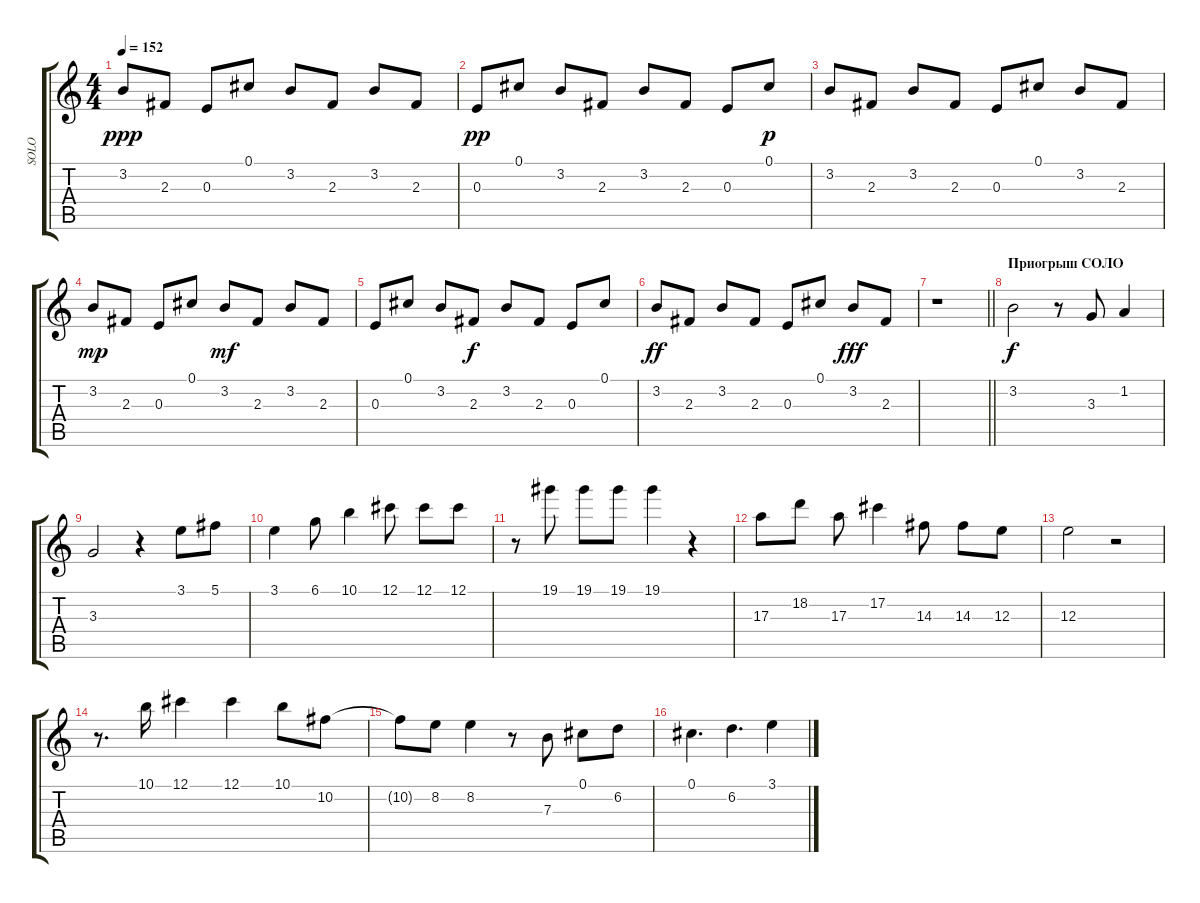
\track ("SOLO" "SOLO") {instrument overdrivenguitar}
\staff {score tabs}
\tuning (Db4 Ab3 E3 B2 Gb2 B1) {hide}
\ts (4 4)
\tempo 152
\clef g2
\ks c
3.2.8{dy ppp} 2.3.8 0.3.8 0.1.8 3.2.8 2.3.8 3.2.8 2.3.8 |
0.3.8{dy pp} 0.1.8 3.2.8 2.3.8 3.2.8 2.3.8 0.3.8 0.1.8{dy p} |
3.2.8 2.3.8 3.2.8 2.3.8 0.3.8 0.1.8 3.2.8 2.3.8 |
3.2.8{dy mp} 2.3.8 0.3.8 0.1.8 3.2.8{dy mf} 2.3.8 3.2.8 2.3.8 |
0.3.8 0.1.8 3.2.8 2.3.8{dy f} 3.2.8 2.3.8 0.3.8 0.1.8 |
3.2.8{dy ff} 2.3.8 3.2.8 2.3.8 0.3.8 0.1.8 3.2.8{dy fff} 2.3.8 |
\barLineRight lightlight
r.1 |
\section ("" "Приогрыш СОЛО")
3.2.2{dy f} r.8 3.3.8 1.2.4 |
3.3.2 r.4 3.1.8 5.1.8 |
3.1.4 6.1.8 10.1.4 12.1.8 12.1.8 12.1.8 |
r.8 19.1.8 19.1.8 19.1.8 19.1.4 r.4 |
17.3.8 18.2.8 17.3.8 17.2.4 14.3.8 14.3.8 12.3.8 |
12.3.2 r.2 |
r.8{d} 10.1.16 12.1.4 12.1.4 10.1.8 10.2.8 |
10.2{t}.8 8.2.8 8.2.4 r.8 7.3.8 0.1.8 6.2.8 |
0.1.4{d} 6.2.4{d} 3.1.4
